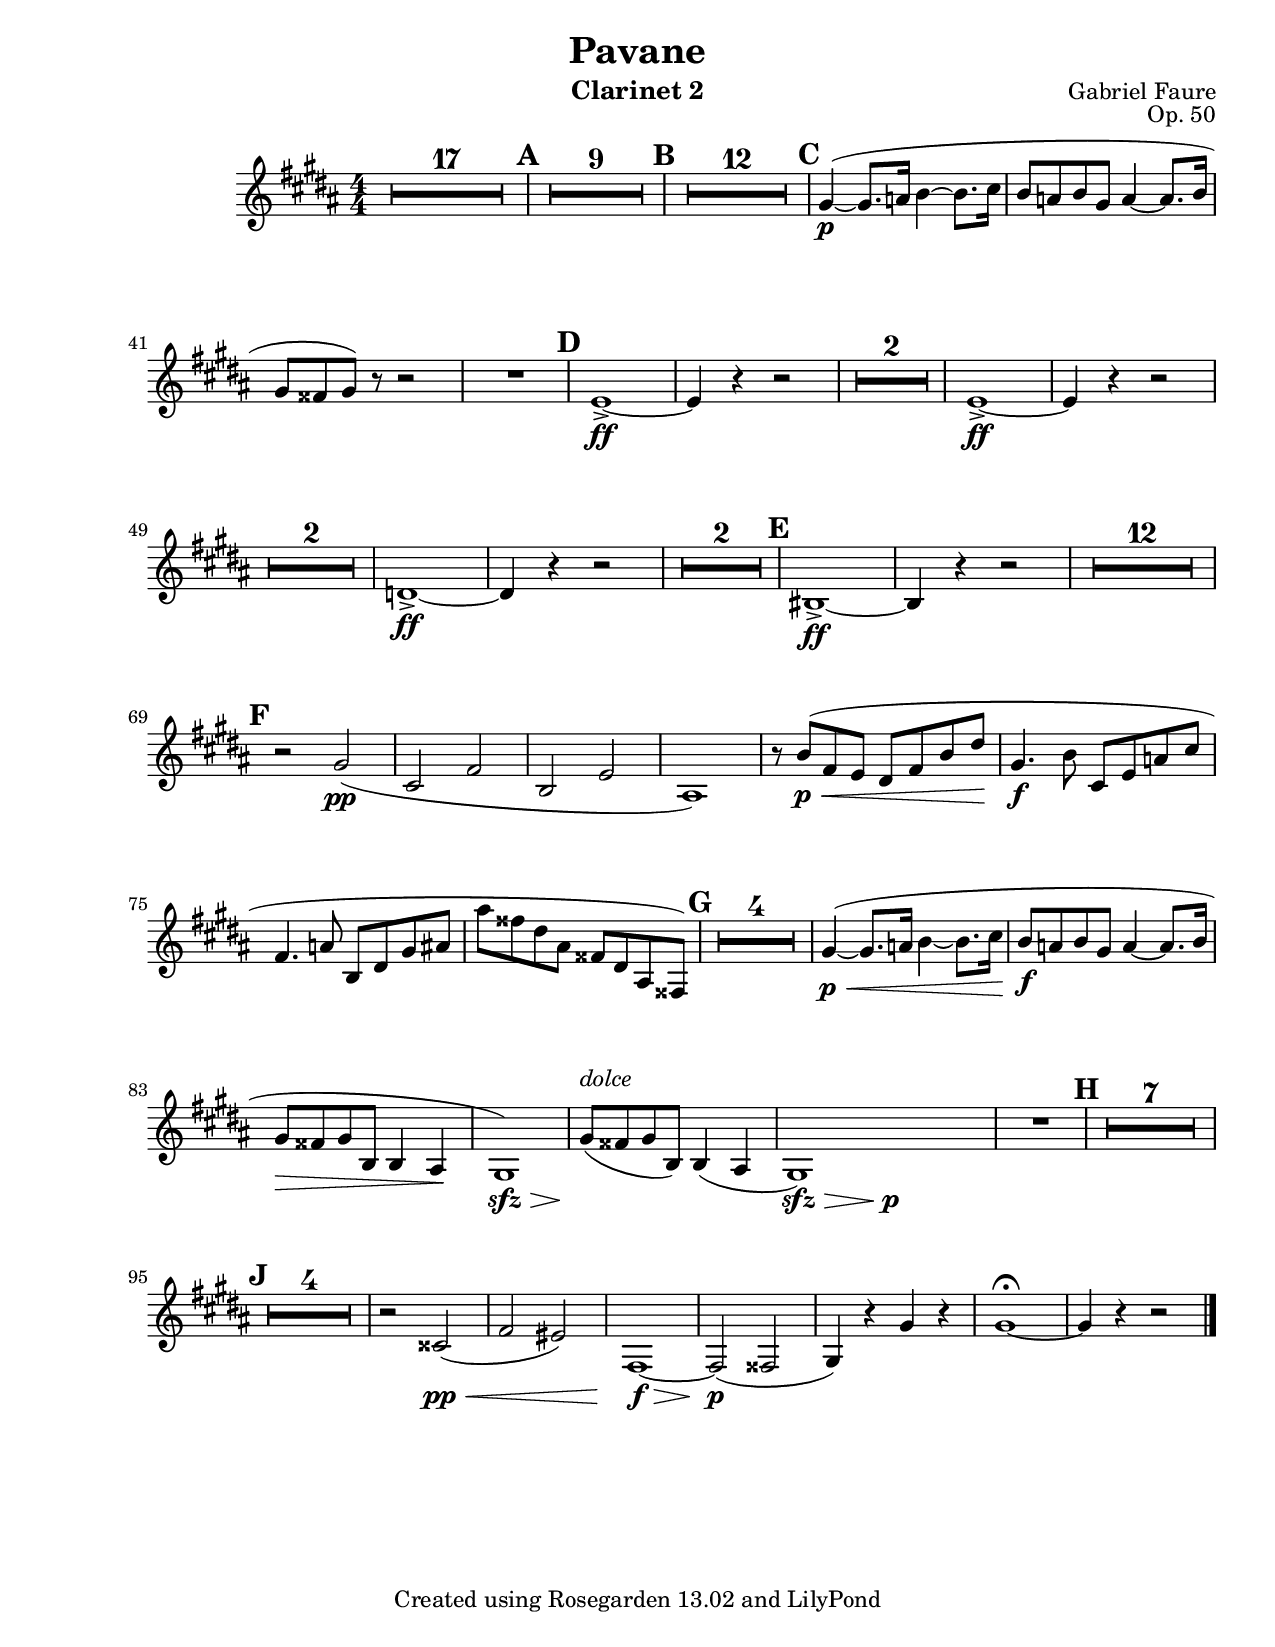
% This LilyPond file was generated by Rosegarden 13.02
\include "english.ly"
\version "2.14.2"
\header {
    composer = "Gabriel Faure"
    instrument = "Clarinet 2"
    opus = "Op. 50"
    title = "Pavane"
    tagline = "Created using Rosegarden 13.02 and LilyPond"
}
#(set-global-staff-size 20)
#(set-default-paper-size "letter")
\paper {
  system-system-spacing #'basic-distance = #18
}
global = { 
    \time 4/4
    \skip 1*105  %% 1-105
}
globalTempo = {
    \override Score.MetronomeMark #'transparent = ##t
    \tempo 4 = 120  \skip 1*105 
}
\score {
    << % common

    \context Staff = "track 1" << 
        \set Staff.instrumentName = \markup { \column { " " } }
        \set Staff.midiInstrument = "Acoustic Grand Piano"
        \set Score.skipBars = ##t
        \set Staff.printKeyCancellation = ##f
        \new Voice \global
        \new Voice \globalTempo

        \context Voice = "voice 1" {
            \override Voice.TextScript #'padding = #2.0
            \override MultiMeasureRest #'expand-limit = 1
            \once \override Staff.TimeSignature #'style = #'() 
            \time 4/4
            
            \clef "treble"
            \key b \major
            R1*17  |
            \mark \default % A
            R1*9
            \mark \default % B
            R1*12  |
            \mark \default % C
            gs' 4 \p ( ~ gs' 8. a' 16 b' 4 ~ b' 8. cs'' 16  |
%% 40
            b' 8 a' b' gs' a' 4 ~ a' 8. b' 16  |
            gs' 8 fss' gs' ) r r2  |
            R1  |
            \mark \default % D
            e' 1 \ff -> ~  |
            e' 4 r r2  |
%% 45
            R1*2  |
            e' 1 \ff -> ~  |
            e' 4 r r2  |
            R1*2  |
            d' 1 \ff -> ~  |
            d' 4 r r2  |
            R1*2  |
%% 55
            \mark \default % E
            bs 1 \ff -> ~  |
            bs 4 r r2  |
            R1*12  |
            \mark \default % F
            r2 gs' \pp (  |
%% 70
            cs' 2 fs'  |
            b 2 e'  |
            as 1 )  |
            r8 b' \p \< ( fs' e' ds' fs' b' ds'' \!  |
            gs' 4. \f b' 8 cs' e' a' cs''  |
%% 75
            fs' 4. a' 8 b ds' gs' as'  |
            as'' 8 fss'' ds'' as' fss' ds' as fss )  |
            \mark \default % G
            R1*4  |
            gs' 4 \p \< ( ~ gs' 8. a' 16 b' 4 _~ b' 8. cs'' 16 \!  |
            b' 8 \f a' b' gs' a' 4 _~ a' 8. b' 16  |
            gs' 8 \> fss' gs' b b 4 as \!  |
            gs 1 \sfz ) \>  |
%% 85
            gs' 8 \! ^\markup { \italic "dolce" } ( fss' gs' b ) b 4 _( as  |
            % Add enough horizontal spacing in this bar to make room for all of the dynamics.
            \override Score.SpacingSpanner #'strict-note-spacing = ##t
            \set Score.proportionalNotationDuration = #(ly:make-moment 1 8)
            << gs 1 \sfz \> ) { s4 s4 s4 \p s4 } >>  |
            % Turn off proportional spacing for the remainder of the piece.
            \set Score.proportionalNotationDuration = ##f
            R1  |
            \mark \default % H
            R1*7 \!  |
%% 95
            \mark \default % J(I)
            R1*4
            r2 css' \pp \< (  |
%% 100
            fs' 2 es' )  |
            fs 1 \f \! \> ~  |
            fs 2 \p \! ( fss  |
            gs 4 ) r gs' r  |
            gs' 1 \fermata ~  |
%% 105
            gs' 4 r r 2  |
            \bar "|."
        } % Voice
    >> % Staff (final) ends

>> % notes

\layout {
    indent = 3.0\cm
short-indent = 1.5\cm
    \context { \Staff \RemoveEmptyStaves }
    \context { \GrandStaff \accepts "Lyrics" }
}
% uncomment to enable generating midi file from the lilypond source
%     \midi {
%     } 
} % score
